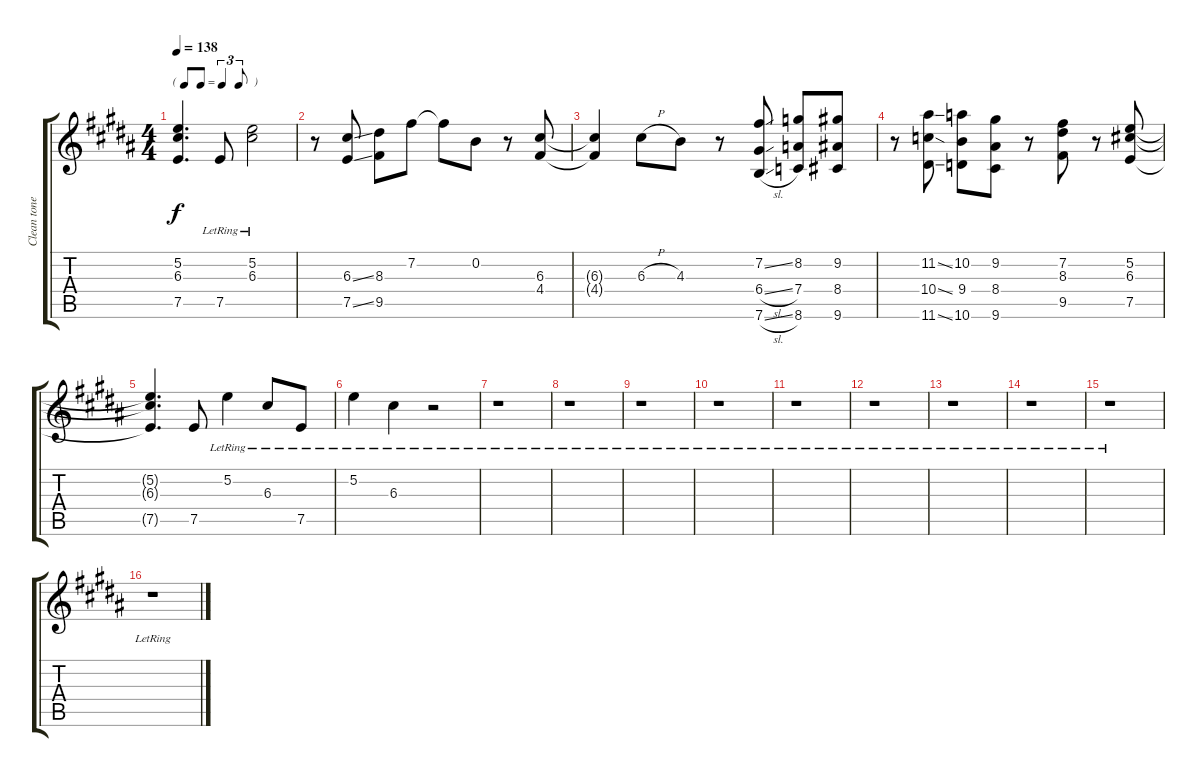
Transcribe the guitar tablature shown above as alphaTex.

\track ("Clean tone Electric" "Clean tone") {instrument electricguitarclean}
\staff {score tabs}
\tuning (E4 B3 G3 D3 A2 E2) {hide}
\ts (4 4)
\tf triplet8th
\tempo 138
\clef g2
\ks b
(5.2{t} 6.3{t} 7.5{t}).4{d dy f} 7.5{lr}.8 (5.2{lr} 6.3{lr}).2 |
\ks g#minor
r.8 (6.3{ss} 7.5{ss}).8 (8.3 9.5).8 7.2.8 7.2{t}.8 0.2.8 r.8 (6.3 4.4).8 |
(6.3{t} 4.4{t}).4 6.3{h}.8 4.3.8 r.8 (7.2{ss} 6.4{sl} 7.6{sl}).8 (8.2 7.4 8.6).8 (9.2 8.4 9.6).8 |
r.8 (11.2{ss} 10.4{ss} 11.6{ss}).8 (10.2 9.4 10.6).8 (9.2 8.4 9.6).8 r.8 (7.2 8.3 9.5).8 r.8 (5.2 6.3 7.5).8 |
\ks b
(5.2{t} 6.3{t} 7.5{t}).4{d} 7.5.8 5.2{lr}.4 6.3{lr}.8 7.5{lr}.8 |
\ks g#minor
5.2{lr}.4 6.3{lr}.4 r.2 |
r.1 |
r.1 |
\ks b
r.1 |
\ks g#minor
r.1 |
r.1 |
r.1 |
\ks b
r.1 |
\ks g#minor
r.1 |
r.1 |
r.1
